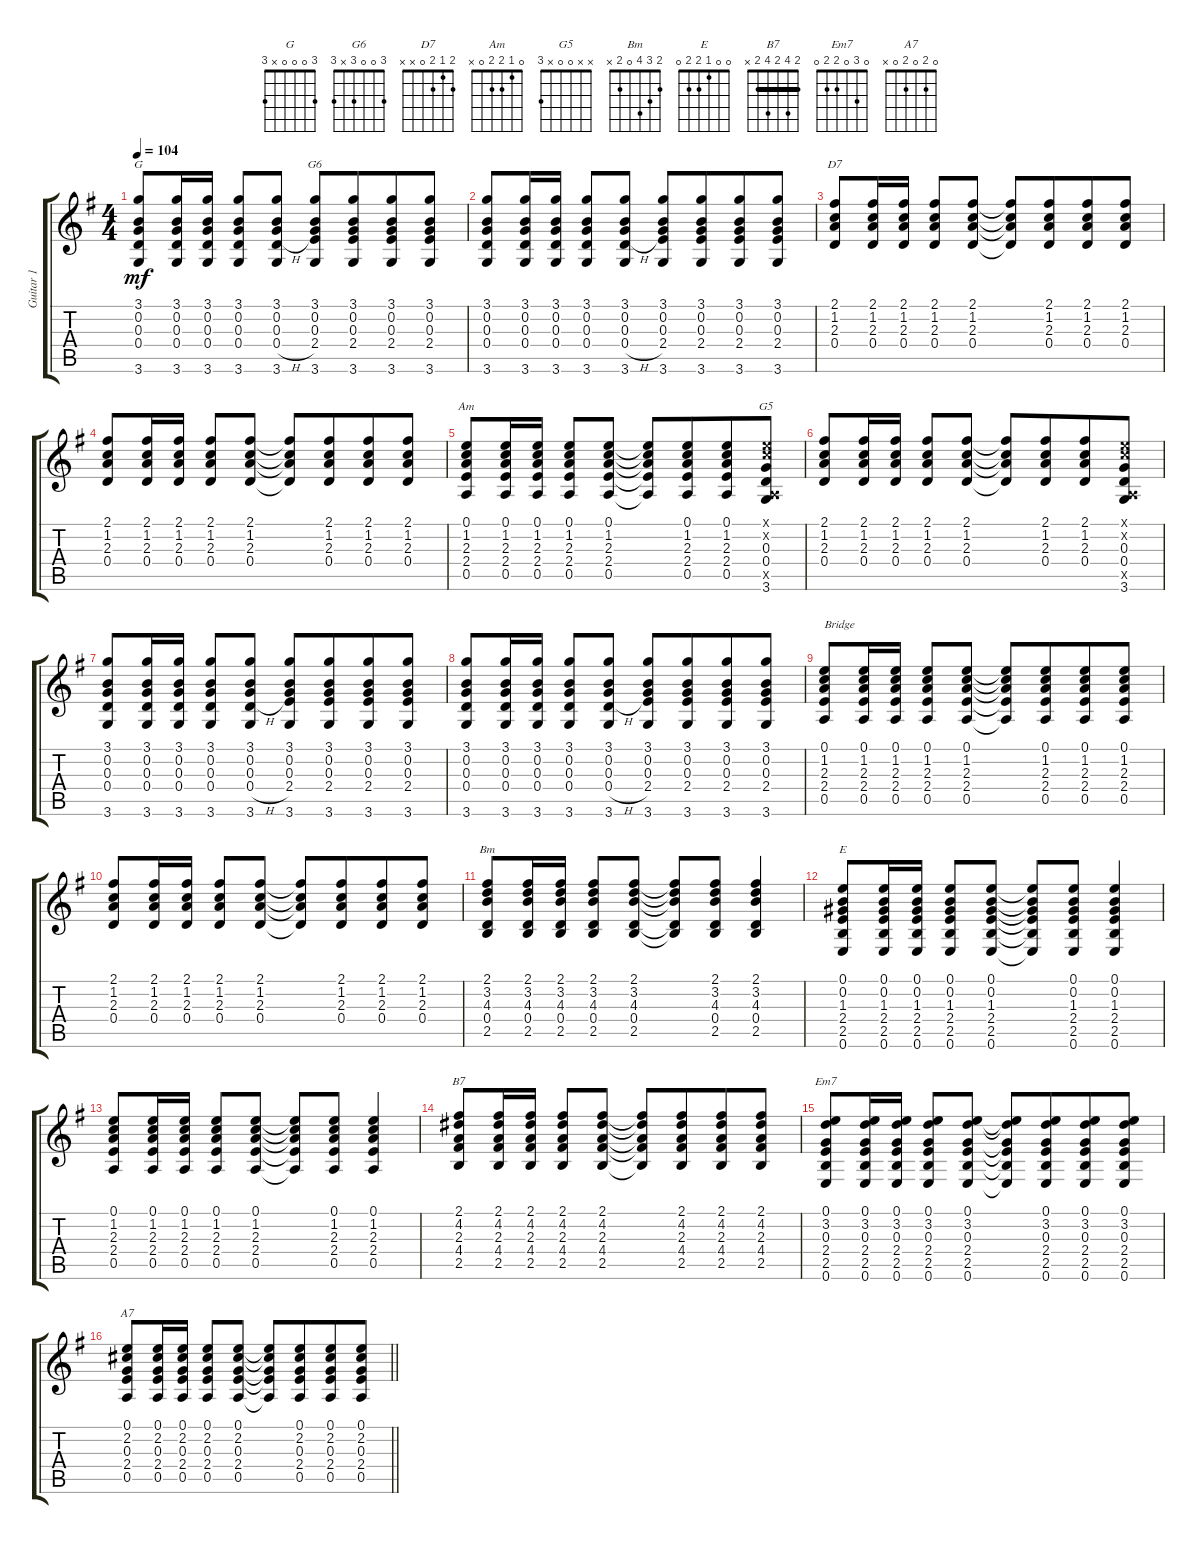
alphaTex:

\track ("Guitar 1" "Guitar 1") {instrument acousticguitarnylon}
\staff {score tabs}
\tuning (E4 B3 G3 D3 A2 E2) {hide}
\chord ("G" 3 0 0 0 x 3)
\chord ("G6" 3 0 0 3 x 3)
\chord ("D7" 2 1 2 0 x x)
\chord ("Am" 0 1 2 2 0 x)
\chord ("G5" x x 0 0 x 3)
\chord ("Bm" 2 3 4 0 2 x)
\chord ("E" 0 0 1 2 2 0)
\chord ("B7" 2 4 2 4 2 x) {barre 2}
\chord ("Em7" 0 3 0 2 2 0)
\chord ("A7" 0 2 0 2 0 x)
\ts (4 4)
\tempo 104
\clef g2
\ks g
(3.1 0.2 0.3 0.4 3.6).8{ch "G" dy mf} (3.1 0.2 0.3 0.4 3.6).16 (3.1 0.2 0.3 0.4 3.6).16 (3.1 0.2 0.3 0.4 3.6).8 (3.1 0.2 0.3 0.4{h} 3.6).8 (3.1 0.2 0.3 2.4 3.6).8{ch "G6"} (3.1 0.2 0.3 2.4 3.6).8{beam merge} (3.1 0.2 0.3 2.4 3.6).8 (3.1 0.2 0.3 2.4 3.6).8 |
(3.1 0.2 0.3 0.4 3.6).8 (3.1 0.2 0.3 0.4 3.6).16 (3.1 0.2 0.3 0.4 3.6).16 (3.1 0.2 0.3 0.4 3.6).8 (3.1 0.2 0.3 0.4{h} 3.6).8 (3.1 0.2 0.3 2.4 3.6).8 (3.1 0.2 0.3 2.4 3.6).8{beam merge} (3.1 0.2 0.3 2.4 3.6).8 (3.1 0.2 0.3 2.4 3.6).8 |
(2.1 1.2 2.3 0.4).8{ch "D7"} (2.1 1.2 2.3 0.4).16 (2.1 1.2 2.3 0.4).16 (2.1 1.2 2.3 0.4).8 (2.1 1.2 2.3 0.4).8 (2.1{t} 1.2{t} 2.3{t} 0.4{t}).8 (2.1 1.2 2.3 0.4).8{beam merge} (2.1 1.2 2.3 0.4).8 (2.1 1.2 2.3 0.4).8 |
(2.1 1.2 2.3 0.4).8 (2.1 1.2 2.3 0.4).16 (2.1 1.2 2.3 0.4).16 (2.1 1.2 2.3 0.4).8 (2.1 1.2 2.3 0.4).8 (2.1{t} 1.2{t} 2.3{t} 0.4{t}).8 (2.1 1.2 2.3 0.4).8{beam merge} (2.1 1.2 2.3 0.4).8 (2.1 1.2 2.3 0.4).8 |
(0.1 1.2 2.3 2.4 0.5).8{ch "Am"} (0.1 1.2 2.3 2.4 0.5).16 (0.1 1.2 2.3 2.4 0.5).16 (0.1 1.2 2.3 2.4 0.5).8 (0.1 1.2 2.3 2.4 0.5).8 (0.1{t} 1.2{t} 2.3{t} 2.4{t} 0.5{t}).8 (0.1 1.2 2.3 2.4 0.5).8{beam merge} (0.1 1.2 2.3 2.4 0.5).8 (0.1{x} 1.2{x} 0.3 0.4 0.5{x} 3.6).8{ch "G5"} |
(2.1 1.2 2.3 0.4).8 (2.1 1.2 2.3 0.4).16 (2.1 1.2 2.3 0.4).16 (2.1 1.2 2.3 0.4).8 (2.1 1.2 2.3 0.4).8 (2.1{t} 1.2{t} 2.3{t} 0.4{t}).8 (2.1 1.2 2.3 0.4).8{beam merge} (2.1 1.2 2.3 0.4).8 (0.1{x} 1.2{x} 0.3 0.4 0.5{x} 3.6).8 |
(3.1 0.2 0.3 0.4 3.6).8 (3.1 0.2 0.3 0.4 3.6).16 (3.1 0.2 0.3 0.4 3.6).16 (3.1 0.2 0.3 0.4 3.6).8 (3.1 0.2 0.3 0.4{h} 3.6).8 (3.1 0.2 0.3 2.4 3.6).8 (3.1 0.2 0.3 2.4 3.6).8{beam merge} (3.1 0.2 0.3 2.4 3.6).8 (3.1 0.2 0.3 2.4 3.6).8 |
(3.1 0.2 0.3 0.4 3.6).8 (3.1 0.2 0.3 0.4 3.6).16 (3.1 0.2 0.3 0.4 3.6).16 (3.1 0.2 0.3 0.4 3.6).8 (3.1 0.2 0.3 0.4{h} 3.6).8 (3.1 0.2 0.3 2.4 3.6).8 (3.1 0.2 0.3 2.4 3.6).8{beam merge} (3.1 0.2 0.3 2.4 3.6).8 (3.1 0.2 0.3 2.4 3.6).8 |
(0.1 1.2 2.3 2.4 0.5).8{txt "Bridge"} (0.1 1.2 2.3 2.4 0.5).16 (0.1 1.2 2.3 2.4 0.5).16 (0.1 1.2 2.3 2.4 0.5).8 (0.1 1.2 2.3 2.4 0.5).8 (0.1{t} 1.2{t} 2.3{t} 2.4{t} 0.5{t}).8 (0.1 1.2 2.3 2.4 0.5).8{beam merge} (0.1 1.2 2.3 2.4 0.5).8{beam merge} (0.1 1.2 2.3 2.4 0.5).8 |
(2.1 1.2 2.3 0.4).8 (2.1 1.2 2.3 0.4).16 (2.1 1.2 2.3 0.4).16 (2.1 1.2 2.3 0.4).8 (2.1 1.2 2.3 0.4).8 (2.1{t} 1.2{t} 2.3{t} 0.4{t}).8 (2.1 1.2 2.3 0.4).8{beam merge} (2.1 1.2 2.3 0.4).8 (2.1 1.2 2.3 0.4).8 |
(2.1 3.2 4.3 0.4 2.5).8{ch "Bm"} (2.1 3.2 4.3 0.4 2.5).16 (2.1 3.2 4.3 0.4 2.5).16 (2.1 3.2 4.3 0.4 2.5).8 (2.1 3.2 4.3 0.4 2.5).8{beam split} (2.1{t} 3.2{t} 4.3{t} 0.4{t} 2.5{t}).8 (2.1 3.2 4.3 0.4 2.5).8 (2.1 3.2 4.3 0.4 2.5).4 |
(0.1 0.2 1.3 2.4 2.5 0.6).8{ch "E"} (0.1 0.2 1.3 2.4 2.5 0.6).16 (0.1 0.2 1.3 2.4 2.5 0.6).16 (0.1 0.2 1.3 2.4 2.5 0.6).8 (0.1 0.2 1.3 2.4 2.5 0.6).8{beam split} (0.1{t} 0.2{t} 1.3{t} 2.4{t} 2.5{t} 0.6{t}).8 (0.1 0.2 1.3 2.4 2.5 0.6).8 (0.1 0.2 1.3 2.4 2.5 0.6).4 |
(0.1 1.2 2.3 2.4 0.5).8 (0.1 1.2 2.3 2.4 0.5).16 (0.1 1.2 2.3 2.4 0.5).16 (0.1 1.2 2.3 2.4 0.5).8 (0.1 1.2 2.3 2.4 0.5).8 (0.1{t} 1.2{t} 2.3{t} 2.4{t} 0.5{t}).8 (0.1 1.2 2.3 2.4 0.5).8{beam merge} (0.1 1.2 2.3 2.4 0.5).4 |
(2.1 4.2 2.3 4.4 2.5).8{ch "B7"} (2.1 4.2 2.3 4.4 2.5).16 (2.1 4.2 2.3 4.4 2.5).16 (2.1 4.2 2.3 4.4 2.5).8 (2.1 4.2 2.3 4.4 2.5).8 (2.1{t} 4.2{t} 2.3{t} 4.4{t} 2.5{t}).8 (2.1 4.2 2.3 4.4 2.5).8{beam merge} (2.1 4.2 2.3 4.4 2.5).8 (2.1 4.2 2.3 4.4 2.5).8 |
(0.1 3.2 0.3 2.4 2.5 0.6).8{ch "Em7"} (0.1 3.2 0.3 2.4 2.5 0.6).16 (0.1 3.2 0.3 2.4 2.5 0.6).16 (0.1 3.2 0.3 2.4 2.5 0.6).8 (0.1 3.2 0.3 2.4 2.5 0.6).8 (0.1{t} 3.2{t} 0.3{t} 2.4{t} 2.5{t} 0.6{t}).8 (0.1 3.2 0.3 2.4 2.5 0.6).8{beam merge} (0.1 3.2 0.3 2.4 2.5 0.6).8 (0.1 3.2 0.3 2.4 2.5 0.6).8 |
\barLineRight lightlight
(0.1 2.2 0.3 2.4 0.5).8{ch "A7"} (0.1 2.2 0.3 2.4 0.5).16 (0.1 2.2 0.3 2.4 0.5).16 (0.1 2.2 0.3 2.4 0.5).8 (0.1 2.2 0.3 2.4 0.5).8 (0.1{t} 2.2{t} 0.3{t} 2.4{t} 0.5{t}).8 (0.1 2.2 0.3 2.4 0.5).8{beam merge} (0.1 2.2 0.3 2.4 0.5).8 (0.1 2.2 0.3 2.4 0.5).8
